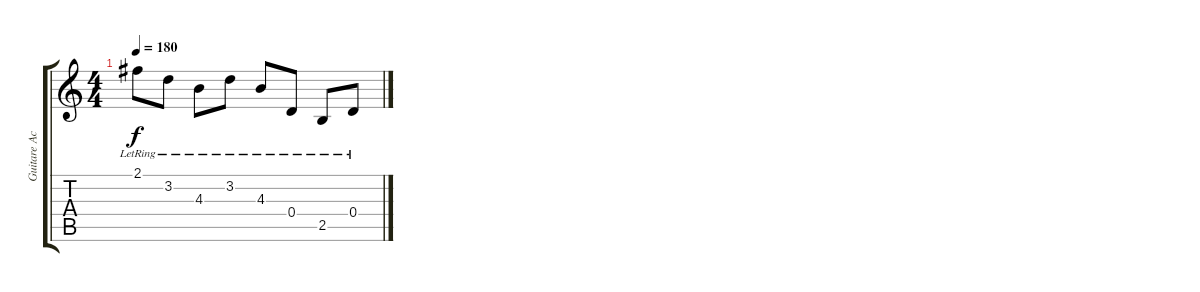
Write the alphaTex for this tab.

\track ("Guitare Acousique" "Guitare Ac") {instrument acousticguitarnylon}
\staff {score tabs}
\tuning (E4 B3 G3 D3 A2 E2) {hide}
\ts (4 4)
\tempo 180
\clef g2
\ks c
2.1{lr}.8{dy f} 3.2{lr}.8 4.3{lr}.8 3.2{lr}.8 4.3{lr}.8 0.4{lr}.8 2.5{lr}.8 0.4{lr}.8
